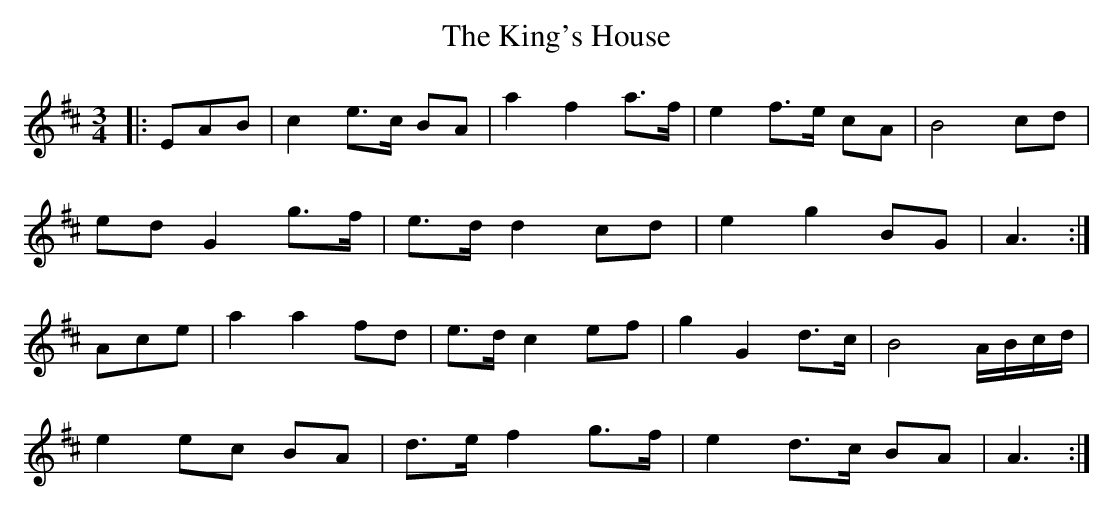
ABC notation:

X:1
T: The King's House
M: 3/4
L: 1/8
K: Amix
|:EAB|c2 e>c BA|a2 f2 a>f|e2 f>e cA|B4 cd|
ed G2 g>f|e>d d2 cd|e2 g2 BG|A3:|
Ace|a2 a2 fd|e>d c2 ef|g2 G2 d>c|B4 A/B/c/d/|
e2 ec BA|d>e f2 g>f|e2 d>c BA|A3:|
